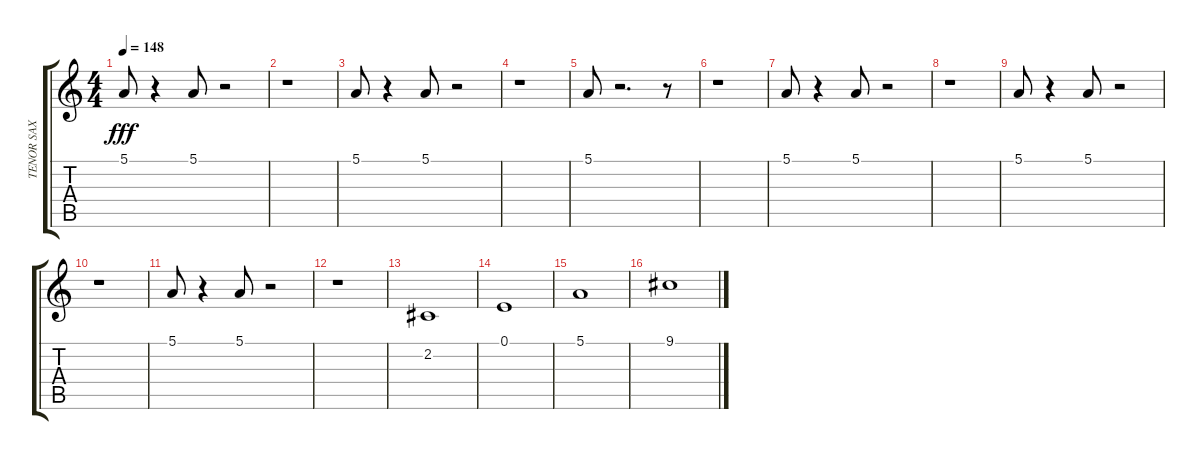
\track ("TENOR SAX" "TENOR SAX") {instrument tenorsax}
\staff {score tabs}
\tuning (E4 B3 G3 D3 A2 E2) {hide}
\ts (4 4)
\tempo 148
\clef g2
\ks c
5.1.8{dy fff} r.4 5.1.8 r.2 |
r.1 |
5.1.8 r.4 5.1.8 r.2 |
r.1 |
5.1.8 r.2{d} r.8 |
r.1 |
5.1.8 r.4 5.1.8 r.2 |
r.1 |
5.1.8 r.4 5.1.8 r.2 |
r.1 |
5.1.8 r.4 5.1.8 r.2 |
r.1 |
2.2.1 |
0.1.1 |
5.1.1 |
9.1.1
